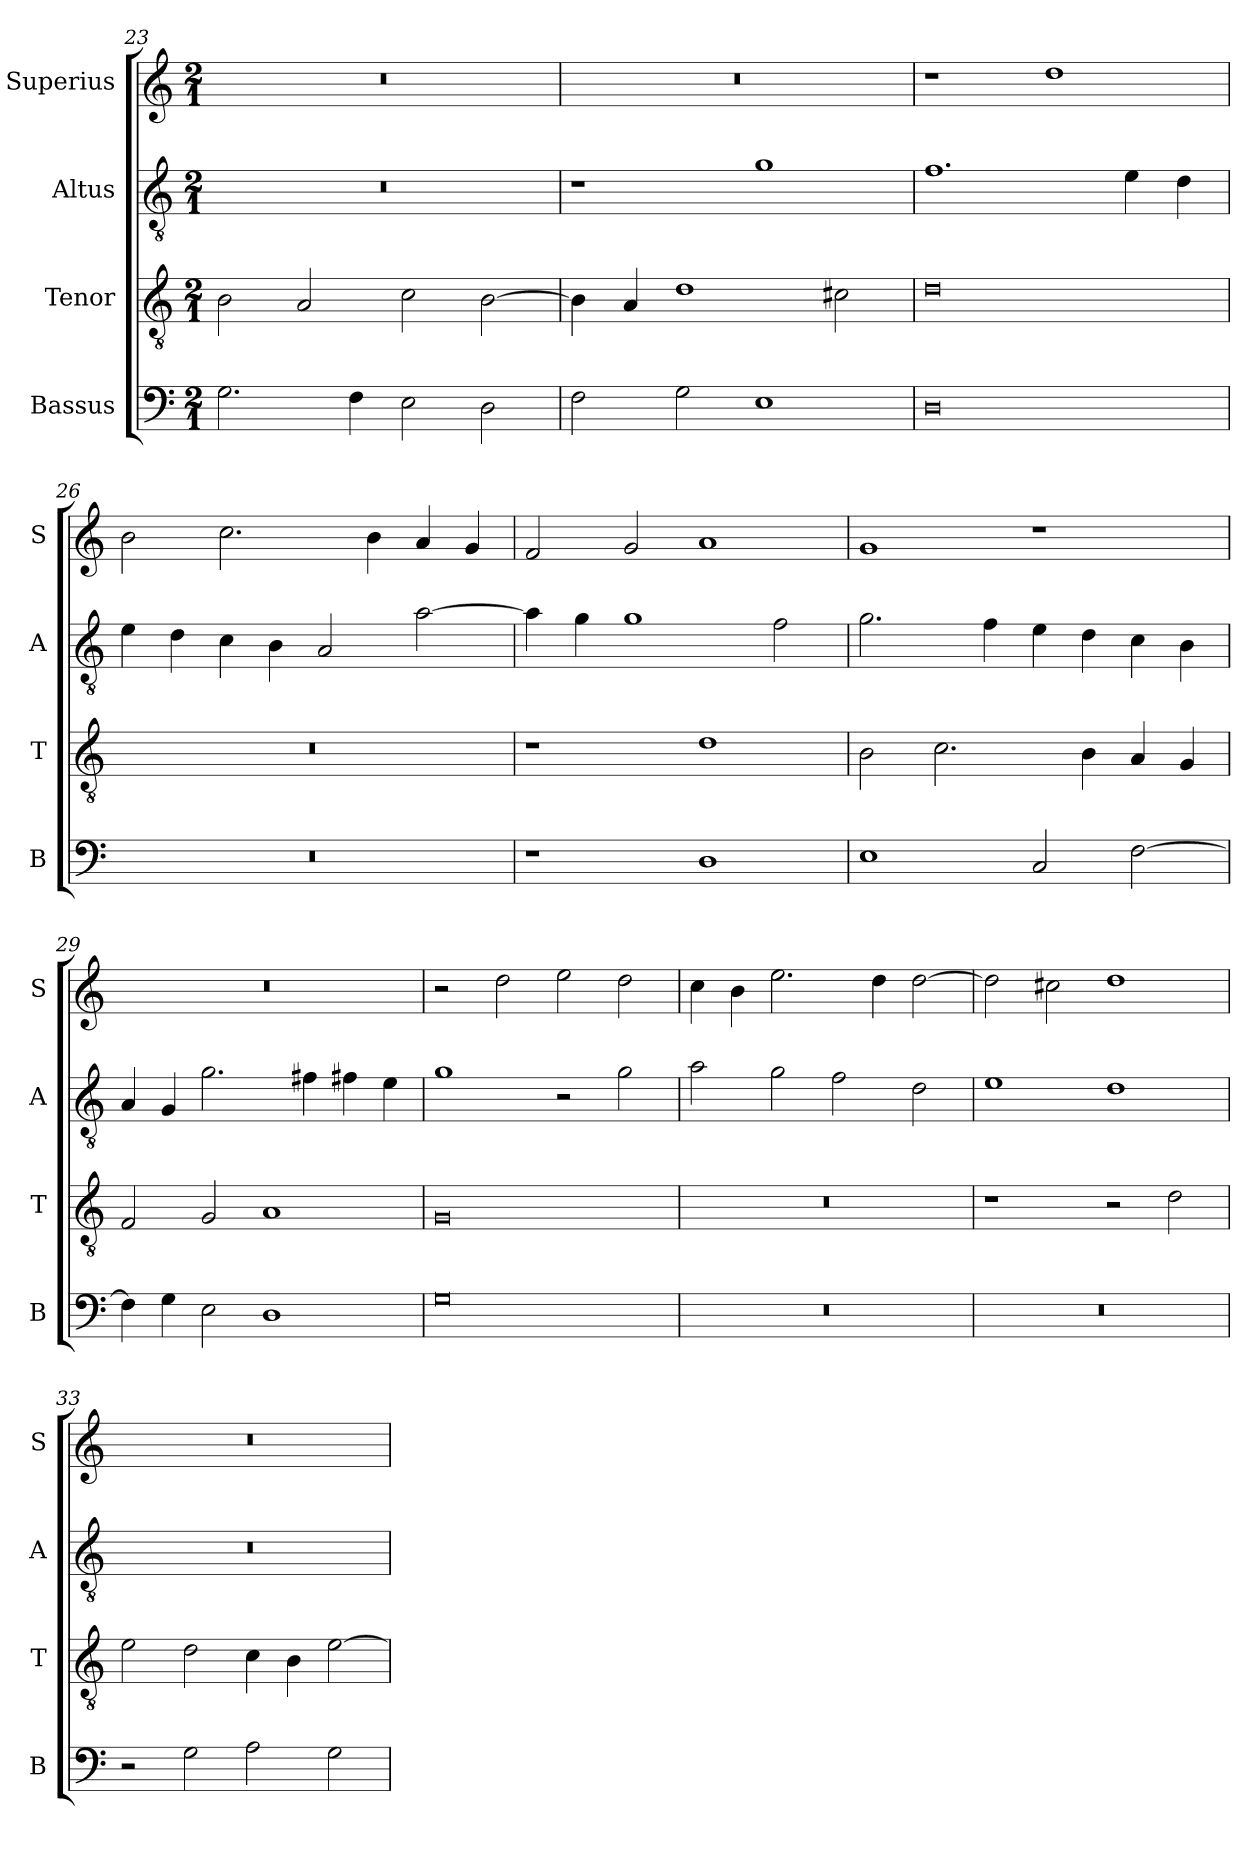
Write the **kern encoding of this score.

**kern	**kern	**kern	**kern
*part4	*part3	*part2	*part1
*staff4	*staff3	*staff2	*staff1
*I"Bassus	*I"Tenor	*I"Altus	*I"Superius
*I'B	*I'T	*I'A	*I'S
*clefF4	*clefGv2	*clefGv2	*clefG2
*k[]	*k[]	*k[]	*k[]
*M2/1	*M2/1	*M2/1	*M2/1
=23	=23	=23	=23
2.G\	2B\	0r	0r
.	2A/	.	.
4F\	.	.	.
2E\	2c\	.	.
2D\	[2B\	.	.
=24	=24	=24	=24
2F\	4B\]	1r	0r
.	4A/	.	.
2G\	1d	.	.
1E	.	1g	.
.	2c#X\	.	.
=25	=25	=25	=25
0D	0d	1.f	1r
.	.	.	1dd
.	.	4e\	.
.	.	4d\	.
=26	=26	=26	=26
0r	0r	4e\	2b\
.	.	4d\	.
.	.	4c\	2.cc\
.	.	4B\	.
.	.	2A/	.
.	.	.	4b\
.	.	[2a\	4a/
.	.	.	4g/
=27	=27	=27	=27
1r	1r	4a\]	2f/
.	.	4g\	.
.	.	1g	2g/
1D	1d	.	1a
.	.	2f\	.
=28	=28	=28	=28
1E	2B\	2.g\	1g
.	2.c\	.	.
.	.	4f\	.
2C/	.	4e\	1r
.	4B\	4d\	.
[2F\	4A/	4c\	.
.	4G/	4B\	.
=29	=29	=29	=29
4F\]	2F/	4A/	0r
4G\	.	4G/	.
2E\	2G/	2.g\	.
1D	1A	.	.
.	.	4f#X\	.
.	.	4f#X\	.
.	.	4e\	.
=30	=30	=30	=30
0G	0G	1g	2r
.	.	.	2dd\
.	.	2r	2ee\
.	.	2g\	2dd\
=31	=31	=31	=31
0r	0r	2a\	4cc\
.	.	.	4b\
.	.	2g\	2.ee\
.	.	2f\	.
.	.	.	4dd\
.	.	2d\	[2dd\
=32	=32	=32	=32
0r	1r	1e	2dd\]
.	.	.	2cc#X\
.	2r	1d	1dd
.	2d\	.	.
=33	=33	=33	=33
2r	2e\	0r	0r
2G\	2d\	.	.
2A\	4c\	.	.
.	4B\	.	.
2G\	[2e\	.	.
=	=	=	=
*-	*-	*-	*-
